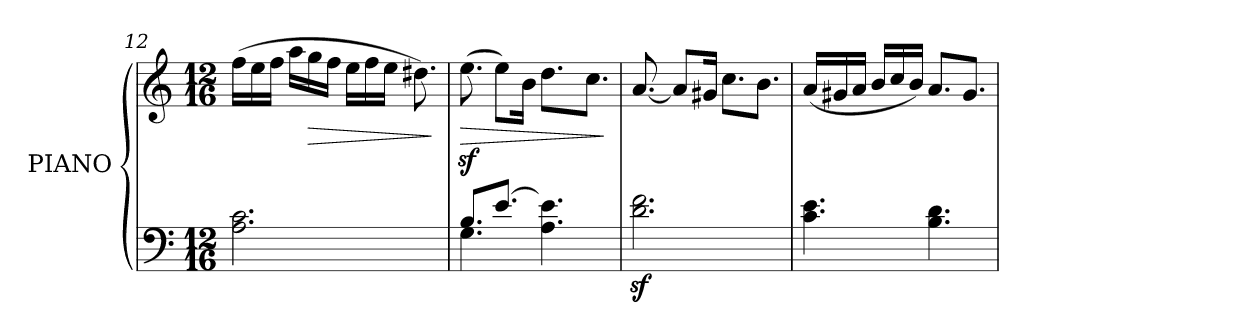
**kern	**kern	**dynam
*part1	*part1	*part1
*staff2	*staff1	*staff1/2
*I"PIANO	*	*
*I'Pno.	*	*
*clefF4	*clefG2	*
*k[]	*k[]	*
*M12/16	*M12/16	*
=12	=12	=12
2.A\ 2.c\	(>16ff\LL	.
.	16ee\	.
.	16ff\JJ	.
.	16aa\LL	.
!	!	!LO:HP:b
.	16gg\	>
.	16ff\JJ	.
.	16ee\LL	.
.	16ff\	.
.	16ee\JJ	.
.	8.dd#X\)	.
.	.	]
=13	=13	=13
*^	*	*
!	!	!	!LO:HP:b
8.B/L	4.G\	(>8.eez<\	>
[8.e/J	.	8ee\L)	.
.	.	16b\Jk	.
4.A\ 4.e\]	8ryy	8.dd\L	.
.	4ryy	.	.
.	.	8.cc\J	.
*v	*v	*	*
.	.	]
=14	=14	=14
2.d\z< 2.f\z<	[8.a/	.
.	8a/L]	.
.	16g#X/Jk	.
.	8.cc\L	.
.	8.b\J	.
=15	=15	=15
4.c\ 4.e\	(<16a/LL	.
.	16g#X/	.
.	16a/JJ	.
.	16b/LL	.
.	16cc/	.
.	16b/JJ)	.
4.B\ 4.d\	8.a/L	.
.	8.g#/J	.
=	=	=
*-	*-	*-
